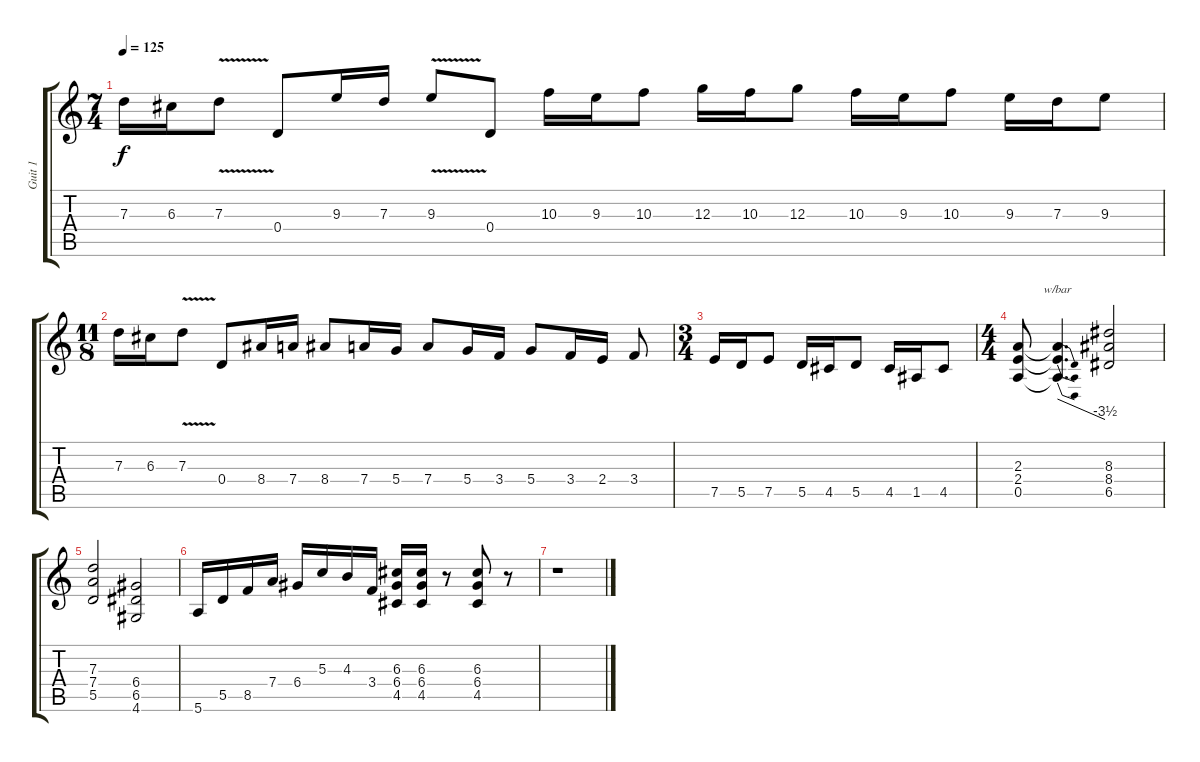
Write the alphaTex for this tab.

\track ("Guit 1" "Guit 1") {instrument distortionguitar}
\staff {score tabs}
\tuning (E4 B3 G3 D3 A2 E2) {hide}
\ts (7 4)
\tempo 125
\clef g2
\ks c
7.3.16{dy f} 6.3.16 7.3{v}.8 0.4.8 9.3.16 7.3.16 9.3{v}.8 0.4.8 10.3.16 9.3.16 10.3.8 12.3.16 10.3.16 12.3.8 10.3.16 9.3.16 10.3.8 9.3.16 7.3.16 9.3.8 |
\ts (11 8)
7.3.16 6.3.16 7.3{v}.8 0.4.8 8.4.16 7.4.16 8.4.8 7.4.16 5.4.16 7.4.8 5.4.16 3.4.16 5.4.8 3.4.16 2.4.16 3.4.8 |
\ts (3 4)
7.5.16 5.5.16 7.5.8 5.5.16 4.5.16 5.5.8 4.5.16 1.5.16 4.5.8 |
\ts (4 4)
(2.3 2.4 0.5).8 (2.3{t} 2.4{t} 0.5{t}).4{d tbe (dive default 0 0 60 -14)} (8.3 8.4 6.5).2 |
(7.3 7.4 5.5).2 (6.4 6.5 4.6).2 |
5.6.16 5.5.16 8.5.16 7.4.16 6.4.16 5.3.16 4.3.16 3.4.16 (6.3 6.4 4.5).16 (6.3 6.4 4.5).16 r.8 (6.3 6.4 4.5).8 r.8 |
r.1
